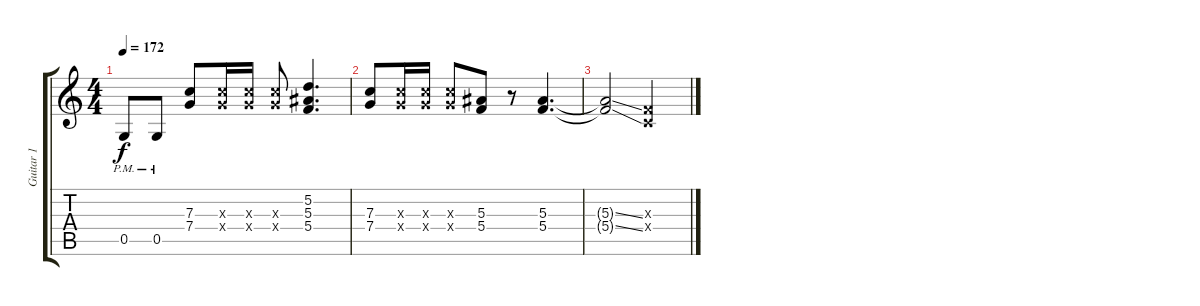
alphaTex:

\track ("Guitar 1" "Guitar 1") {instrument overdrivenguitar}
\staff {score tabs}
\tuning (D4 A3 F3 C3 G2 D2) {hide}
\ts (4 4)
\tempo 172
\clef g2
\ks c
0.5{pm}.8{dy f} 0.5{pm}.8 (7.3 7.4).8 (7.3{x} 7.4{x}).16 (7.3{x} 7.4{x}).16 (7.3{x} 7.4{x}).8 (5.2 5.3 5.4).4{d} |
(7.3 7.4).8 (7.3{x} 7.4{x}).16 (7.3{x} 7.4{x}).16 (7.3{x} 7.4{x}).8 (5.3 5.4).8 r.8 (5.3 5.4).4{d} |
(5.3{ss t} 5.4{ss t}).2 (0.3{x} 0.4{x}).2
